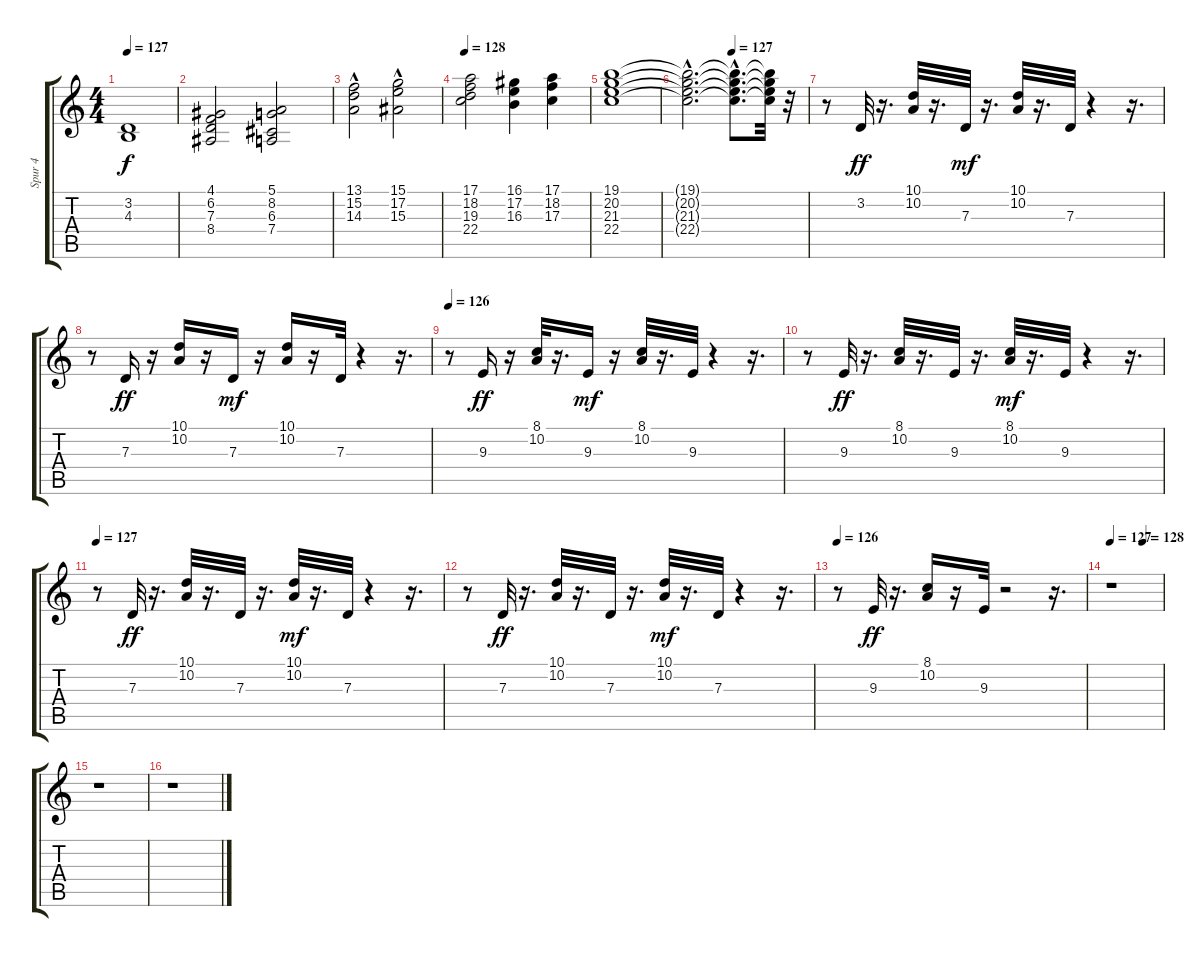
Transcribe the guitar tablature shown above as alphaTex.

\track ("Spur 4" "Spur 4") {instrument stringensemble1}
\staff {score tabs}
\tuning (E4 B3 G3 D3 A2 E2) {hide}
\ts (4 4)
\tempo 127
\clef g2
\ks c
(3.2 4.3).1{dy f volume 13} |
(4.1 6.2 7.3 8.4).2{volume 14} (5.1 8.2 6.3 7.4).2 |
(13.1 15.2 14.3{hac}).2 (15.1{hac} 17.2 15.3).2 |
\tempo 128
(17.1 18.2 19.3 22.4).2 (16.1 17.2 16.3).4 (17.1 18.2 17.3).4 |
(19.1 20.2 21.3 22.4).1 |
\tempo (127 0.375)
(19.1{hac t} 20.2{hac t} 21.3{hac t} 22.4{hac t}).2{d} (19.1{hac t} 20.2{hac t} 21.3{hac t} 22.4{hac t}).8{d} (19.1{t} 20.2{t} 21.3{t} 22.4{t}).32 r.32 |
r.8 3.2.32{dy ff volume 10 instrument pizzicatostrings} r.16{d} (10.1 10.2).32{volume 9} r.16{d} 7.3.32{dy mf volume 9 balance 2} r.16{d} (10.1 10.2).32{volume 9} r.16{d} 7.3.32 r.4 r.16{d} |
r.8 7.3.16{dy ff balance 11} r.16 (10.1 10.2).16 r.16 7.3.16{dy mf} r.16 (10.1 10.2).16{balance 2} r.16 7.3.32 r.4 r.16{d} |
\tempo 126
r.8 9.3.16{dy ff balance 11} r.16 (8.1 10.2).32 r.16{d} 9.3.16{dy mf} r.16 (8.1 10.2).32{balance 2} r.16{d} 9.3.32 r.4 r.16{d} |
r.8 9.3.32{dy ff balance 11} r.16{d} (8.1 10.2).32 r.16{d} 9.3.32 r.16{d} (8.1 10.2).32{dy mf balance 2} r.16{d} 9.3.32 r.4 r.16{d} |
\tempo 127
r.8 7.3.32{dy ff balance 11} r.16{d} (10.1 10.2).32 r.16{d} 7.3.32 r.16{d} (10.1 10.2).32{dy mf balance 2} r.16{d} 7.3.32 r.4 r.16{d} |
r.8 7.3.32{dy ff balance 11} r.16{d} (10.1 10.2).32 r.16{d} 7.3.32 r.16{d} (10.1 10.2).32{dy mf balance 2} r.16{d} 7.3.32 r.4 r.16{d} |
\tempo 126
r.8 9.3.32{dy ff balance 11} r.16{d} (8.1 10.2).16 r.16 9.3.32 r.2 r.16{d} |
\tempo 127
\tempo (128 0.625)
r.1 |
r.1 |
r.1
